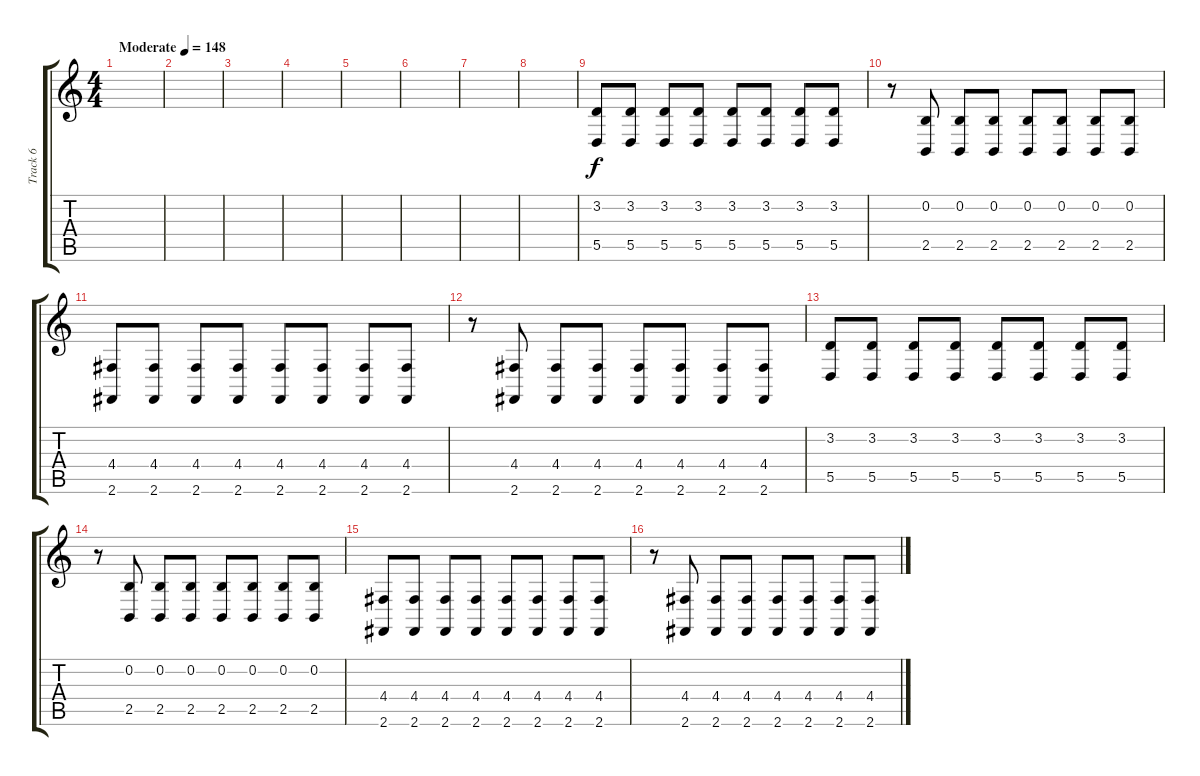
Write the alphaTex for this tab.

\track ("Track 6" "Track 6") {instrument voiceoohs}
\staff {score tabs}
\tuning (E4 B3 G3 D3 A2 E2) {hide}
\ts (4 4)
\tempo (148 "Moderate")
\clef g2
\ks c
|
|
|
|
|
|
|
|
(3.2 5.5).8 (3.2 5.5).8 (3.2 5.5).8 (3.2 5.5).8 (3.2 5.5).8 (3.2 5.5).8 (3.2 5.5).8 (3.2 5.5).8 |
r.8 (0.2 2.5).8 (0.2 2.5).8 (0.2 2.5).8 (0.2 2.5).8 (0.2 2.5).8 (0.2 2.5).8 (0.2 2.5).8 |
(4.4 2.6).8 (4.4 2.6).8 (4.4 2.6).8 (4.4 2.6).8 (4.4 2.6).8 (4.4 2.6).8 (4.4 2.6).8 (4.4 2.6).8 |
r.8 (4.4 2.6).8 (4.4 2.6).8 (4.4 2.6).8 (4.4 2.6).8 (4.4 2.6).8 (4.4 2.6).8 (4.4 2.6).8 |
(3.2 5.5).8 (3.2 5.5).8 (3.2 5.5).8 (3.2 5.5).8 (3.2 5.5).8 (3.2 5.5).8 (3.2 5.5).8 (3.2 5.5).8 |
r.8 (0.2 2.5).8 (0.2 2.5).8 (0.2 2.5).8 (0.2 2.5).8 (0.2 2.5).8 (0.2 2.5).8 (0.2 2.5).8 |
(4.4 2.6).8 (4.4 2.6).8 (4.4 2.6).8 (4.4 2.6).8 (4.4 2.6).8 (4.4 2.6).8 (4.4 2.6).8 (4.4 2.6).8 |
r.8 (4.4 2.6).8 (4.4 2.6).8 (4.4 2.6).8 (4.4 2.6).8 (4.4 2.6).8 (4.4 2.6).8 (4.4 2.6).8
